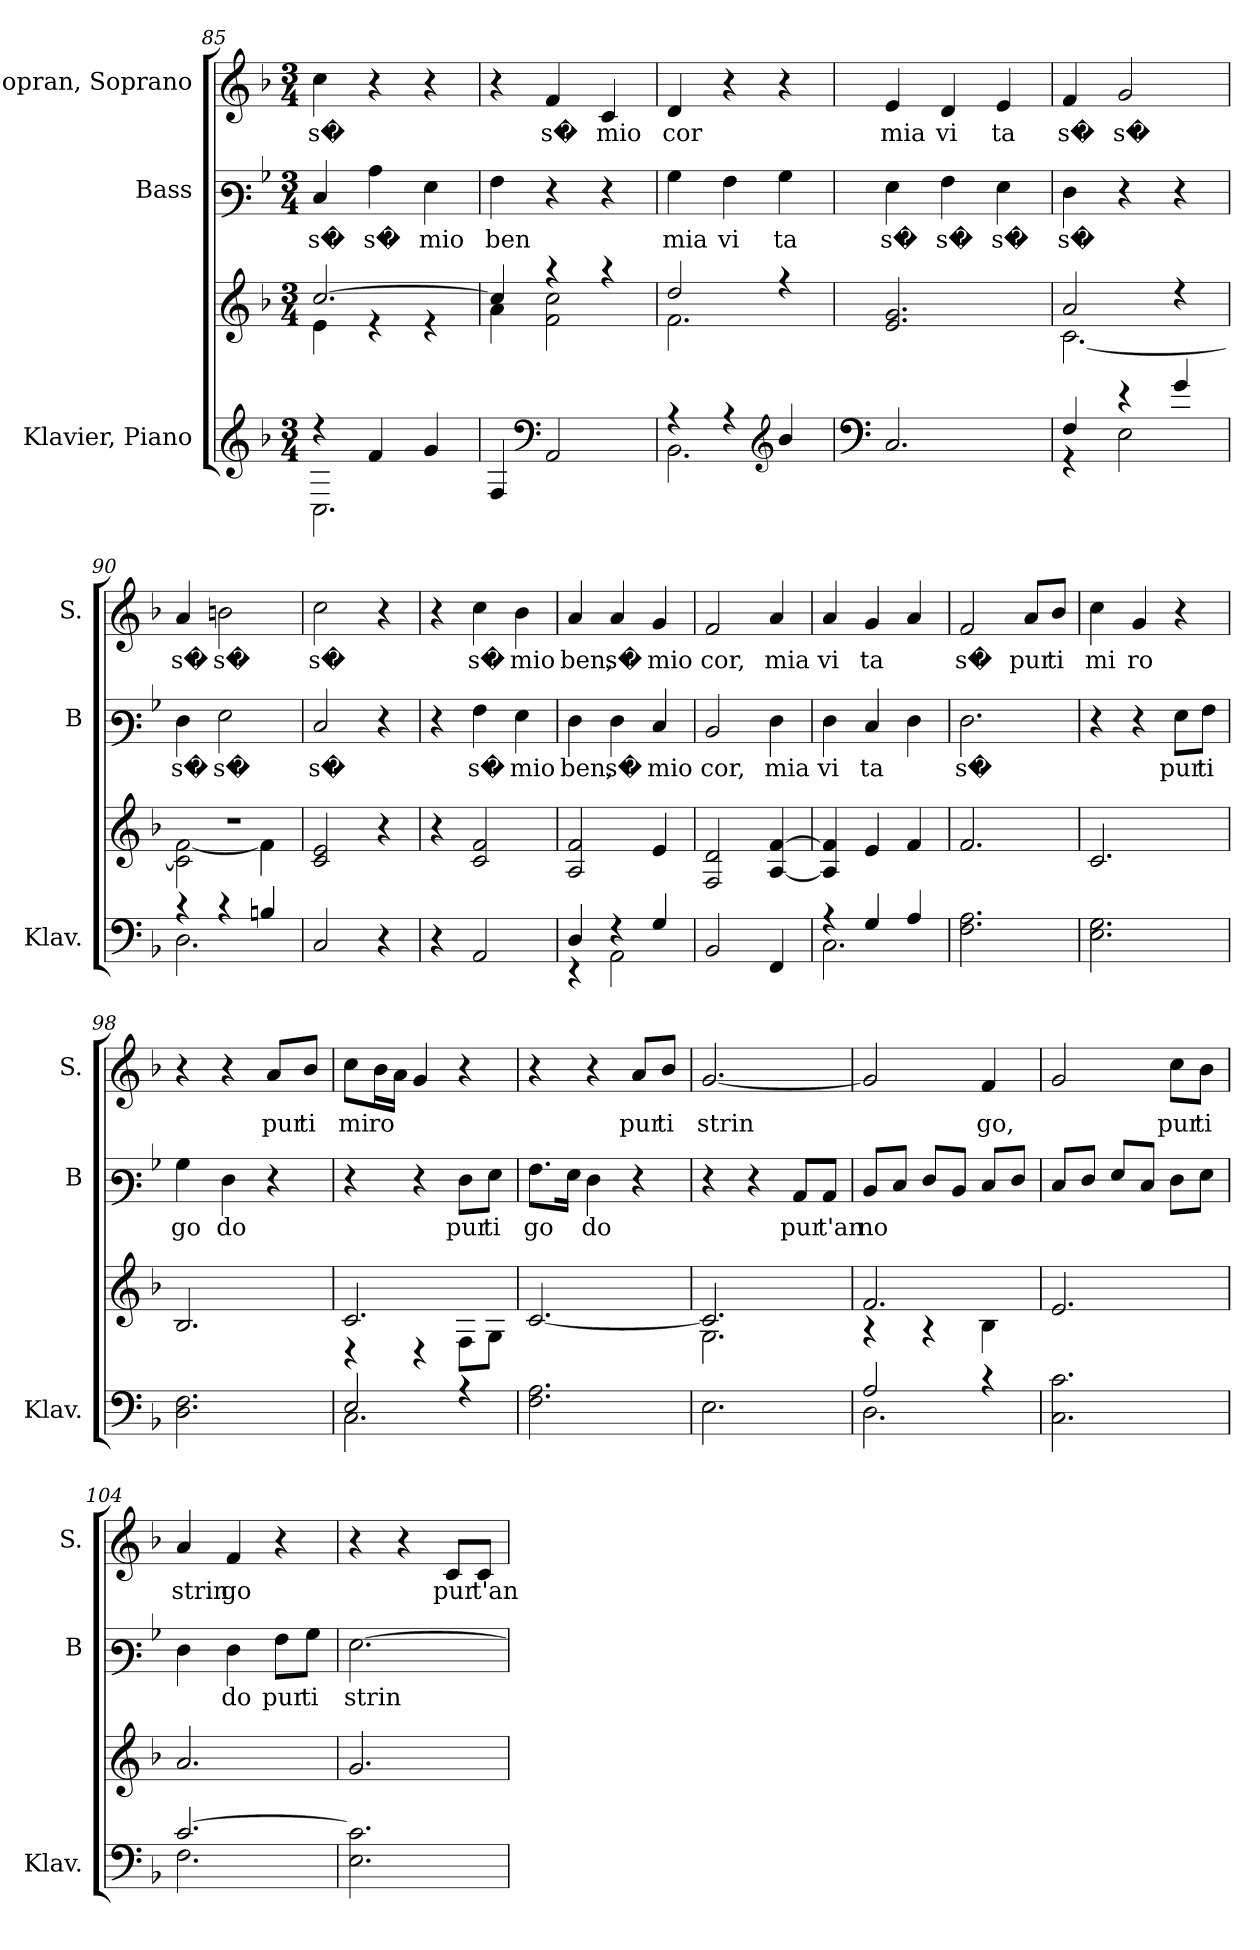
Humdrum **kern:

**kern	**kern	**kern	**text	**kern	**text
*part3	*part3	*part2	*part2	*part1	*part1
*staff4	*staff3	*staff2	*staff2	*staff1	*staff1
*I"Klavier, Piano	*	*I"Bass	*	*I"Sopran, Soprano	*
*I'Klav.	*	*I'B	*	*I'S.	*
*clefG2	*clefG2	*clefF3	*	*clefG2	*
*k[b-]	*k[b-]	*k[b-]	*	*k[b-]	*
*M3/4	*M3/4	*M3/4	*	*M3/4	*
=85	=85	=85	=85	=85	=85
*^	*^	*	*	*	*
4r	2.C\	[2.cc/	4e\	4E/	s�	4cc\	s�
4f/	.	.	4r	4c\	s�	4r	.
4g/	.	.	4r	4G\	mio	4r	.
*v	*v	*	*	*	*	*	*
=86	=86	=86	=86	=86	=86	=86
4F/	4cc/]	4a\	4A\	ben	4r	.
*clefF4	*	*	*	*	*	*
2AA/	4r	2f\ 2cc\	4r	.	4f/	s�
.	4r	.	4r	.	4c/	mio
=87	=87	=87	=87	=87	=87	=87
*^	*	*	*	*	*	*
4r	2.BB-\	2dd/	2.f\	4B-\	mia	4d/	cor
4r	.	.	.	4A\	vi	4r	.
*clefG2	*	*	*	*	*	*	*
4b-/	.	4r	.	4B-\	ta	4r	.
*v	*v	*	*	*	*	*	*
*	*v	*v	*	*	*	*
=88	=88	=88	=88	=88	=88
*clefF4	*	*	*	*	*
2.C/	2.e/ 2.g/	4G\	s�	4e/	mia
.	.	4A\	s�	4d/	vi
.	.	4G\	s�	4e/	ta
!!LO:LB:g=z
=89	=89	=89	=89	=89	=89
*^	*^	*	*	*	*
4F/	4r	2a/	[2.c\	4F\	s�	4f/	s�
4r	2E\	.	.	4r	.	2g/	s�
4g/	.	4r	.	4r	.	.	.
=90	=90	=90	=90	=90	=90	=90	=90
4r	2.D\	2.r	2c\] [2f\	4F\	s�	4a/	s�
4r	.	.	.	2G\	s�	2bn\	s�
4Bn/	.	.	4f\]	.	.	.	.
*v	*v	*	*	*	*	*	*
*	*v	*v	*	*	*	*
=91	=91	=91	=91	=91	=91
2C/	2c/ 2e/	2E/	s�	2cc\	s�
4r	4r	4r	.	4r	.
=92	=92	=92	=92	=92	=92
4r	4r	4r	.	4r	.
2AA/	2c/ 2f/	4A\	s�	4cc\	s�
.	.	4G\	mio	4b-\	mio
=93	=93	=93	=93	=93	=93
*^	*	*	*	*	*
4D/	4r	2A/ 2f/	4F\	ben,	4a/	ben,
4r	2AA\	.	4F\	s�	4a/	s�
4G/	.	4e/	4E/	mio	4g/	mio
*v	*v	*	*	*	*	*
=94	=94	=94	=94	=94	=94
2BB-/	2F/ 2d/	2D/	cor,	2f/	cor,
4FF/	[4A/ [4f/	4F\	mia	4a/	mia
=95	=95	=95	=95	=95	=95
*^	*	*	*	*	*
4r	2.C\	4A/] 4f/]	4F\	vi	4a/	vi
4G/	.	4e/	4E/	ta	4g/	ta
4A/	.	4f/	4F\	.	4a/	.
*v	*v	*	*	*	*	*
!!LO:LB:g=z
=96	=96	=96	=96	=96	=96
2.F\ 2.A\	2.f/	2.F\	s�	2f/	s�
.	.	.	.	8a/L	pur
.	.	.	.	8b-/J	ti
=97	=97	=97	=97	=97	=97
2.E\ 2.G\	2.c/	4r	.	4cc\	mi
.	.	4r	.	4g/	ro
.	.	8G\L	pur	4r	.
.	.	8A\J	ti	.	.
=98	=98	=98	=98	=98	=98
2.D\ 2.F\	2.B-/	4B-\	go	4r	.
.	.	4F\	do	4r	.
.	.	4r	.	8a/L	pur
.	.	.	.	8b-/J	ti
=99	=99	=99	=99	=99	=99
*^	*^	*	*	*	*
2E/	2.C\	2.c/	4r	4r	.	8cc\L	mi
.	.	.	.	.	.	16b-\L	ro
.	.	.	.	.	.	16a\JJ	.
.	.	.	4r	4r	.	4g/	.
4r	.	.	8F\L	8F\L	pur	4r	.
.	.	.	8G\J	8G\J	ti	.	.
*v	*v	*	*	*	*	*	*
*	*v	*v	*	*	*	*
=100	=100	=100	=100	=100	=100
2.F\ 2.A\	[2.c/	8.A\L	go	4r	.
.	.	16G\Jk	.	.	.
.	.	4F\	do	4r	.
.	.	4r	.	8a/L	pur
.	.	.	.	8b-/J	ti
!!LO:PB:g=z
=101	=101	=101	=101	=101	=101
*	*^	*	*	*	*
2.E\	2.c/]	2.G\	4r	.	[2.g/	strin
.	.	.	4r	.	.	.
.	.	.	8C/L	pur	.	.
.	.	.	8C/J	t'an	.	.
=102	=102	=102	=102	=102	=102	=102
*^	*	*	*	*	*	*
2A/	2.D\	2.f/	4r	8D/L	no	2g/]	.
.	.	.	.	8E/J	.	.	.
.	.	.	4r	8F/L	.	.	.
.	.	.	.	8D/J	.	.	.
4r	.	.	4B-\	8E/L	.	4f/	go,
.	.	.	.	8F/J	.	.	.
*v	*v	*	*	*	*	*	*
*	*v	*v	*	*	*	*
=103	=103	=103	=103	=103	=103
2.C\ 2.c\	2.e/	8E/L	.	2g/	.
.	.	8F/J	.	.	.
.	.	8G/L	.	.	.
.	.	8E/J	.	.	.
.	.	8F\L	.	8cc\L	pur
.	.	8G\J	.	8b-\J	ti
=104	=104	=104	=104	=104	=104
*^	*	*	*	*	*
[2.c/	2.F\	2.a/	4F\	.	4a/	strin
.	.	.	4F\	do	4f/	go
.	.	.	8A\L	pur	4r	.
.	.	.	8B-\J	ti	.	.
*v	*v	*	*	*	*	*
=105	=105	=105	=105	=105	=105
2.E\ 2.c\]	2.g/	[2.G\	strin	4r	.
.	.	.	.	4r	.
.	.	.	.	8c/L	pur
.	.	.	.	8c/J	t'an
=	=	=	=	=	=
*-	*-	*-	*-	*-	*-
